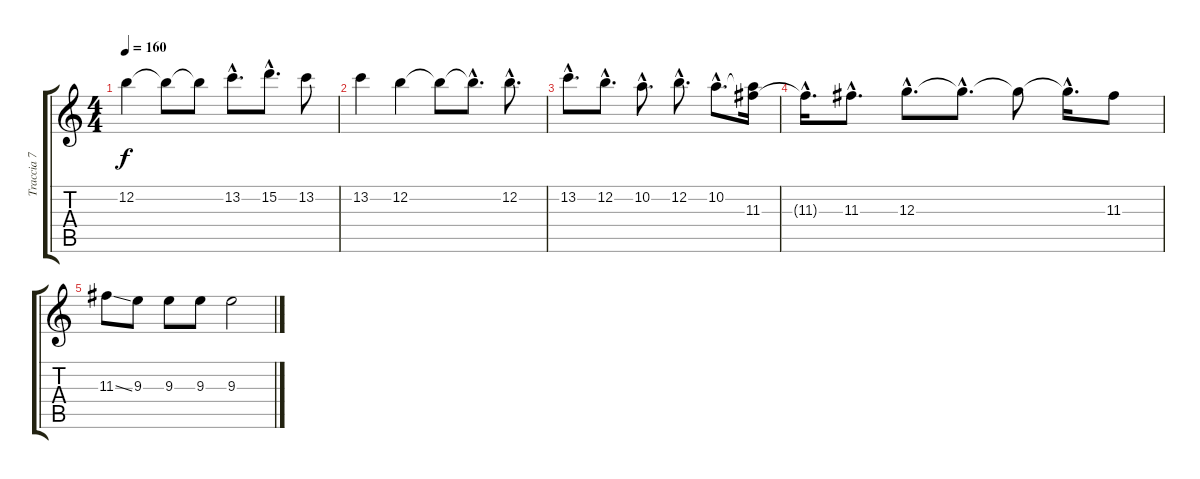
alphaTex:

\track ("Traccia 7" "Traccia 7") {instrument acousticguitarnylon}
\staff {score tabs}
\tuning (E4 B3 G3 D3 A2 E2) {hide}
\ts (4 4)
\tempo 160
\clef g2
\ks c
12.2.4{dy f} 12.2{t}.8 12.2{t}.8 13.2{hac}.8{d} 15.2{hac}.8{d} 13.2.8 |
13.2.4 12.2.4 12.2{t}.8 12.2{hac t}.8{d} 12.2{hac}.8{d} |
13.2{hac}.8{d} 12.2{hac}.8{d} 10.2{hac}.8{d} 12.2{hac}.8{d} 10.2{hac}.8{d} (10.2{t} 11.3).16 |
11.3{hac t}.16{d} 11.3{hac}.8{d} 12.3{hac}.8{d} 12.3{hac t}.8{d} 12.3{t}.8 12.3{hac t}.16{d} 11.3.8 |
11.3{ss}.8 9.3.8 9.3.8 9.3.8 9.3.2
